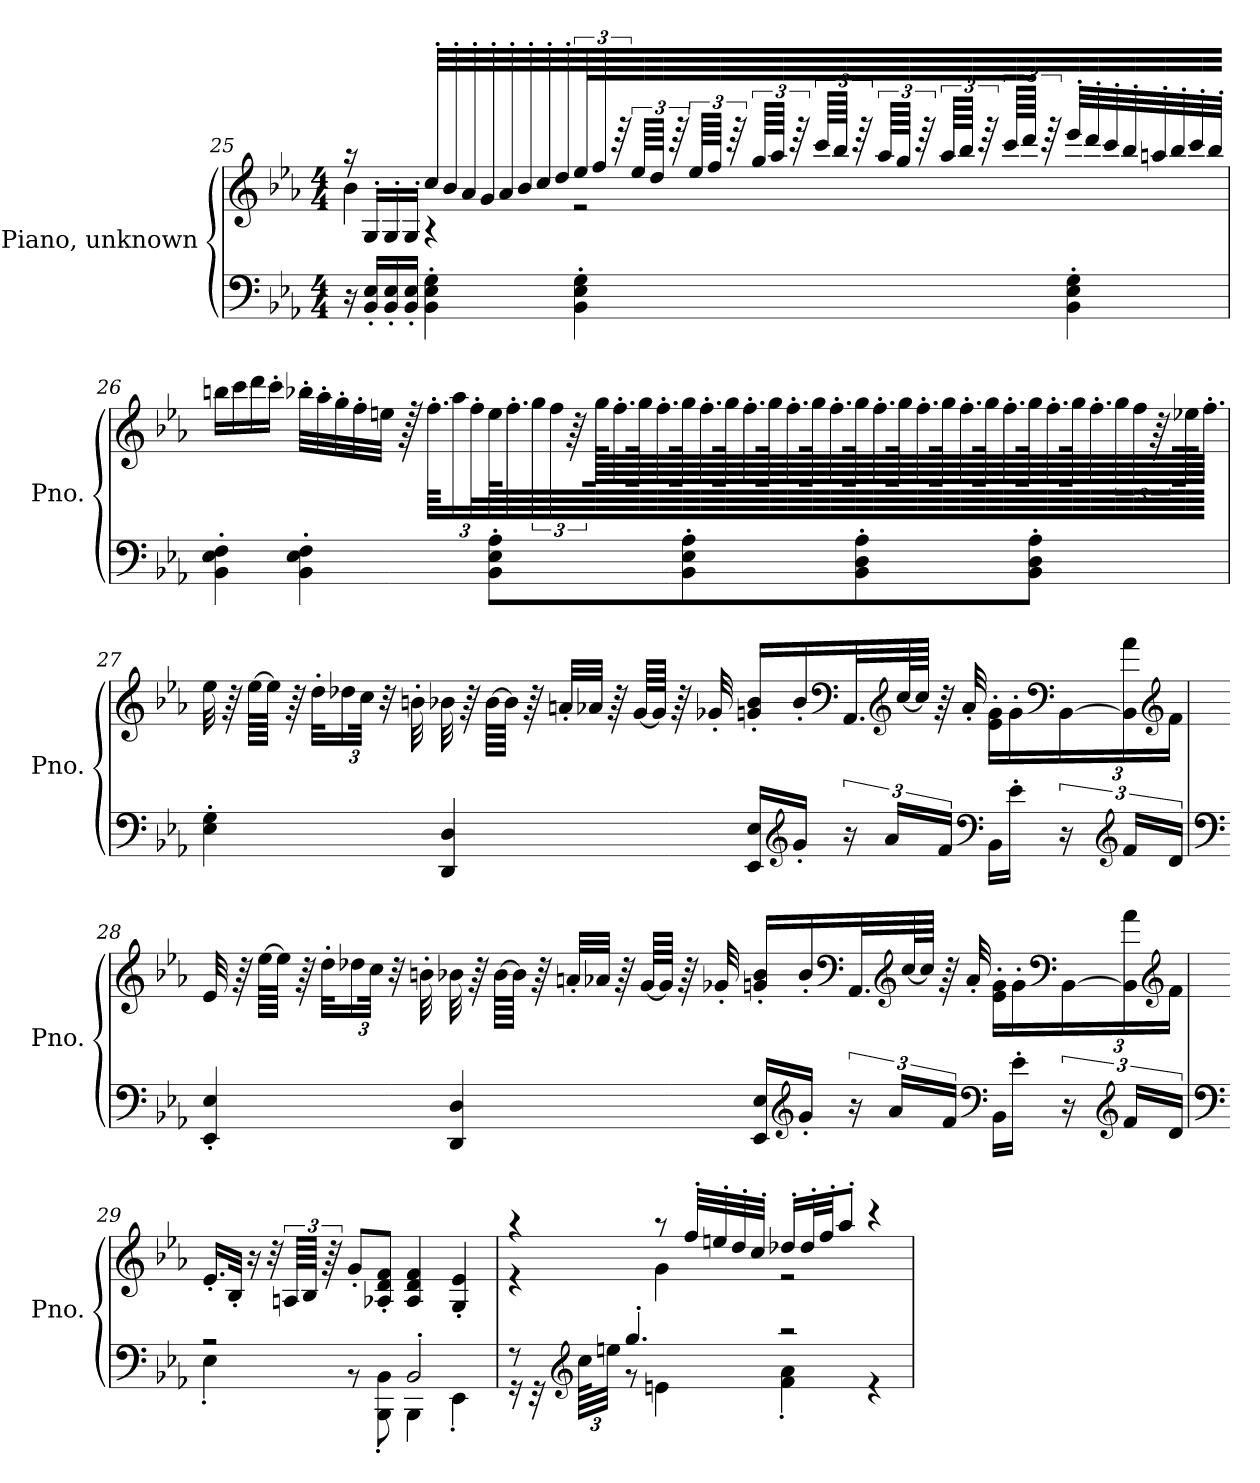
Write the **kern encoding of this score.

**kern	**kern
*part1	*part1
*staff2	*staff1
*I"Piano, unknown	*
*I'Pno.	*
!!LO:LB:g=z
*clefF4	*clefG2
*k[b-e-a-]	*k[b-e-a-]
*M4/4	*M4/4
=25	=25
*	*^
16r	16r	4b-\
16BB-/' 16E-/'LL	16G'/LL	.
16BB-/' 16E-/'	16G'/	.
16BB-/' 16E-/'JJ	16G'/JJ	.
4BB-\' 4E-\' 4G\'	32cc'/LLL	4r
.	32b-'/	.
.	32a-'/	.
.	32g'/	.
.	32a-'/	.
.	32b-'/	.
.	32cc'/	.
.	32dd'/	.
4BB-\' 4E-\' 4G\'	96ee-/L	2r
.	96ff/JJJJ	.
.	96r	.
.	96ee-/LLLL	.
.	96dd/JJJJ	.
.	96r	.
.	96ee-/LLLL	.
.	96ff/JJJJ	.
.	96r	.
.	96gg/LLLL	.
.	96aa-/JJJJ	.
.	96r	.
.	96ccc/LLLL	.
.	96bb-/JJJJ	.
.	96r	.
.	96aa-/LLLL	.
.	96gg/JJJJ	.
.	96r	.
.	96aa-/LLLL	.
.	96bb-/JJJJ	.
.	96r	.
.	96ccc/LLLL	.
.	96ddd/JJJJ	.
.	96r	.
4BB-\' 4E-\' 4G\'	32eee-'/LLL	.
.	32ddd'/	.
.	32ccc'/	.
.	32bb-'/	.
.	32aan'/	.
.	32bb-'/	.
.	32ccc'/	.
.	32bb-'/JJJ	.
*	*v	*v
!!LO:LB:g=z
=26	=26
4BB-\' 4E-\' 4F\'	16bbn\LL
.	16ccc\
.	16ddd\
.	16ccc'\JJ
4BB-\' 4E-\' 4F\'	32bb-X'\LLL
.	32aa-'\
.	32gg'\
.	32ff'\
.	32een\JJJ
.	128r
.	64.ff'\KKLL
*	*Xbrackettup
.	24aa-\
.	48ff'\L
8BB-\' 8E-\' 8A-\'L	128ee\KL
.	64.ff'\
*	*brackettup
.	96gg\
.	96ff\JJJJ
.	96r
.	128gg\KLLLL
.	64.ff'\
.	128gg\K
.	64.ff'\
8BB-\' 8E-\' 8A-\'	128gg\K
.	64.ff'\
.	128gg\K
.	64.ff'\
.	128gg\K
.	64.ff'\
.	128gg\K
.	64.ff'\
8BB-\' 8D\' 8A-\'	128gg\K
.	64.ff'\
.	128gg\K
.	64.ff'\
.	128gg\K
.	64.ff'\
.	128gg\K
.	64.ff'\
8BB-\' 8D\' 8A-\'J	128gg\K
.	64.ff'\
.	128gg\K
.	64.ff'\
.	96gg\
.	96ff\JJJJ
.	96r
.	128ee-X\KLLLL
.	64.ff'\JJJJ
!!LO:LB:g=z
=27	=27
4E-\' 4G\'	32ee-\
.	64r
.	[64ee-\LLLL
.	64ee-\JJJJ]
.	64r
.	32dd'\KLL
*	*Xbrackettup
.	24dd-X\
.	48cc\JJk
.	32r
.	32bn'\
4DD/ 4D/	32b-X\
.	64r
.	[64b-\LLLL
.	64b-\JJJJ]
.	64r
.	32an'/LLL
.	32a-X/JJJ
.	64r
.	[64g/LLLL
.	64g/JJJJ]
.	64r
.	32g-X'/
16EE-/ 16E-/LL	16gn/' 16b-/'LL
*clefG2	*
16g'/JJ	16b-'/
*	*clefF4
24r	32.AA-/L
24a-/LL	.
*	*clefG2
.	[64cc/L
.	64cc/JJJJ]
.	64r
24f/JJ	.
.	32a-'/
*clefF4	*
16BB-\LL	16e-\' 16g\'LL
16e-'\JJ	16g'\
*	*clefF4
24r	[24BB-\
*clefG2	*
24f/LL	24BB-\] 24a-\
*	*clefG2
24d/JJ	24f\JJ
!!LO:PB:g=z
=28	=28
*clefF4	*
4EE-/' 4E-/'	32e-/
.	64r
.	[64ee-\LLLL
.	64ee-\JJJJ]
.	64r
.	32dd'\KLL
.	24dd-X\
.	48cc\JJk
.	32r
.	32bn'\
4DD/ 4D/	32b-X\
.	64r
.	[64b-\LLLL
.	64b-\JJJJ]
.	64r
.	32an'/LLL
.	32a-X/JJJ
.	64r
.	[64g/LLLL
.	64g/JJJJ]
.	64r
.	32g-X'/
16EE-/ 16E-/LL	16gn/' 16b-/'LL
*clefG2	*
16g'/JJ	16b-'/
*	*clefF4
24r	32.AA-/L
24a-/LL	.
*	*clefG2
.	[64cc/L
.	64cc/JJJJ]
.	64r
24f/JJ	.
.	32a-'/
*clefF4	*
16BB-\LL	16e-\' 16g\'LL
16e-'\JJ	16g'\
*	*clefF4
24r	[24BB-\
*clefG2	*
24f/LL	24BB-\] 24a-\
*	*clefG2
24d/JJ	24f\JJ
!!LO:LB:g=z
=29	=29
*clefF4	*
*^	*
2r	4E-'\	16.e-'/LL
.	.	32B-'/JJk
.	.	16r
.	.	32r
*	*	*brackettup
.	.	96An/LLLL
.	.	96B-/JJJJ
.	.	96r
.	8r	8g'/L
.	8BBB-\' 8BB-\'	8A-X/' 8d/' 8f/'J
2BB-'/	4BBB-\	4A-/ 4d/ 4f/
.	4EE-'\	4G/' 4e-/'
=30	=30	=30
*	*	*^
8r	16r	4r	4r
.	32r	.	.
*clefG2	*	*	*
*	*Xbrackettup	*	*
.	96cc\KLLL	.	.
.	48een\JJJ	.	.
4.gg'/	8r	.	.
.	4en\	8r	4g\
.	.	32ff'/LLL	.
.	.	32een'/	.
.	.	32dd'/	.
.	.	32cc'/JJJ	.
2r	4f\' 4a-\'	16dd-X'/LL	2r
.	.	32dd-'/L	.
.	.	32ff'/JJ	.
.	.	8aa-'/J	.
.	4r	4r	.
*v	*v	*	*
*	*v	*v
=	=
*-	*-
